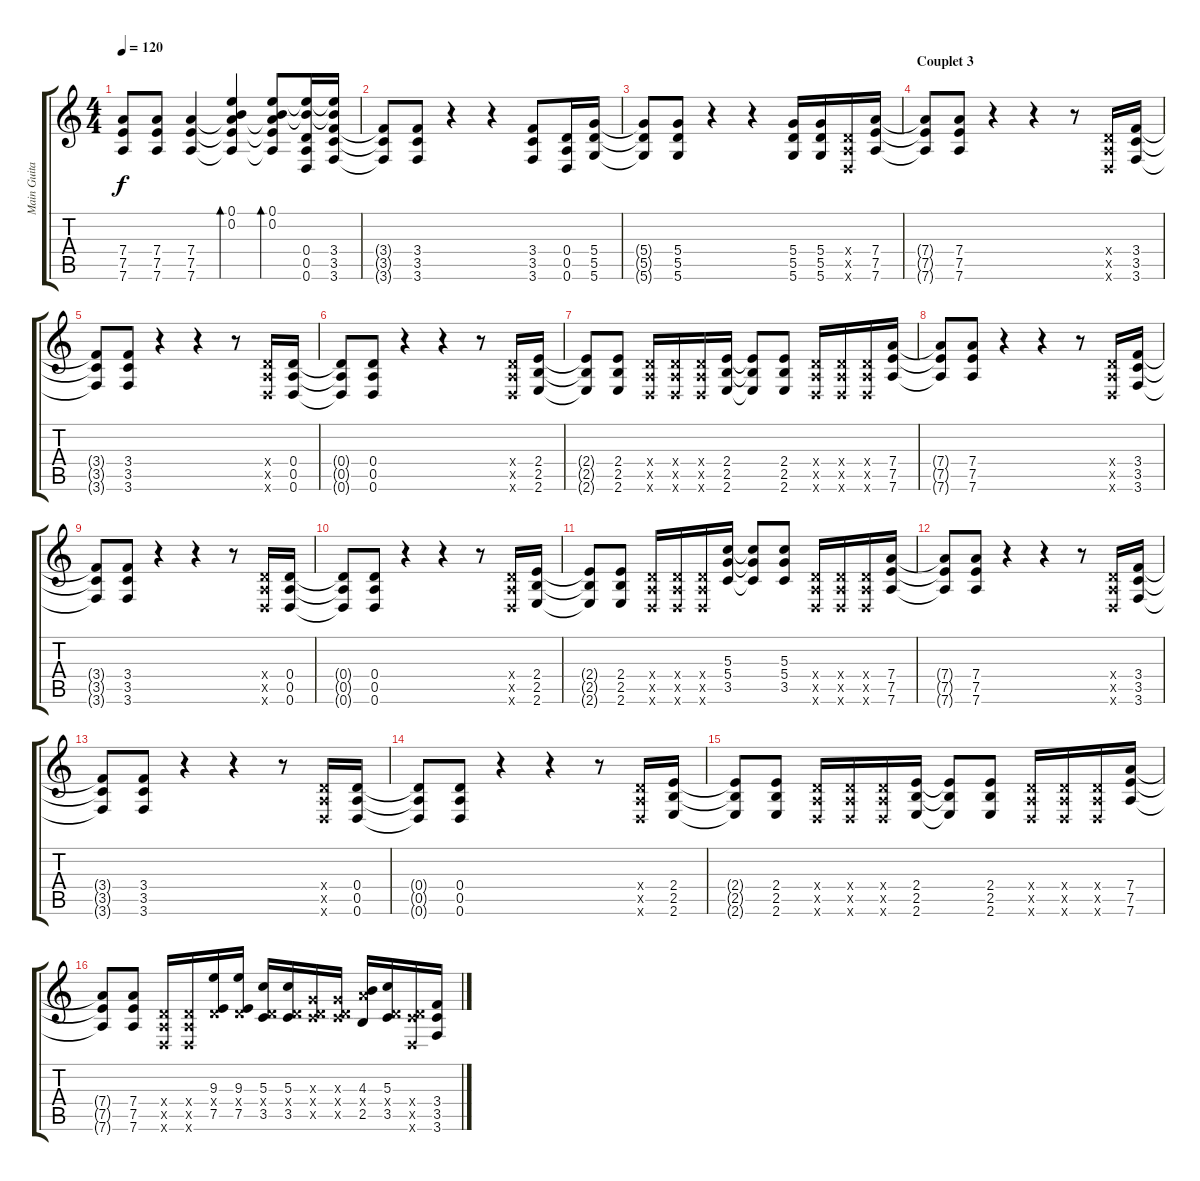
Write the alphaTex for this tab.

\track ("Main Guitar" "Main Guita") {instrument distortionguitar}
\staff {score tabs}
\tuning (E4 B3 G3 D3 A2 D2) {hide}
\ts (4 4)
\tempo 120
\clef g2
\ks c
(7.4 7.5 7.6).8{dy f} (7.4 7.5 7.6).8 (7.4 7.5 7.6).4 (0.1 0.2 7.4{t} 7.5{t} 7.6{t}).4{bd 240} (0.1 0.2 7.4{t} 7.5{t} 7.6{t}).8{bd 480} (0.1{t} 0.2{t} 0.4 0.5 0.6).16 (0.1{t} 0.2{t} 3.4 3.5 3.6).16 |
(3.4{t} 3.5{t} 3.6{t}).8 (3.4 3.5 3.6).8 r.4 r.4 (3.4 3.5 3.6).8 (0.4 0.5 0.6).16 (5.4 5.5 5.6).16 |
(5.4{t} 5.5{t} 5.6{t}).8 (5.4 5.5 5.6).8 r.4 r.4 (5.4 5.5 5.6).16 (5.4 5.5 5.6).16 (0.4{x} 0.5{x} 0.6{x}).16 (7.4 7.5 7.6).16 |
\section ("" "Couplet 3")
(7.4{t} 7.5{t} 7.6{t}).8 (7.4 7.5 7.6).8 r.4 r.4 r.8 (0.4{x} 0.5{x} 0.6{x}).16 (3.4 3.5 3.6).16 |
(3.4{t} 3.5{t} 3.6{t}).8 (3.4 3.5 3.6).8 r.4 r.4 r.8 (0.4{x} 0.5{x} 0.6{x}).16 (0.4 0.5 0.6).16 |
(0.4{t} 0.5{t} 0.6{t}).8 (0.4 0.5 0.6).8 r.4 r.4 r.8 (0.4{x} 0.5{x} 0.6{x}).16 (2.4 2.5 2.6).16 |
(2.4{t} 2.5{t} 2.6{t}).8 (2.4 2.5 2.6).8 (0.4{x} 0.5{x} 0.6{x}).16 (0.4{x} 0.5{x} 0.6{x}).16 (0.4{x} 0.5{x} 0.6{x}).16 (2.4 2.5 2.6).16 (2.4{t} 2.5{t} 2.6{t}).8 (2.4 2.5 2.6).8 (0.4{x} 0.5{x} 0.6{x}).16 (0.4{x} 0.5{x} 0.6{x}).16 (0.4{x} 0.5{x} 0.6{x}).16 (7.4 7.5 7.6).16 |
(7.4{t} 7.5{t} 7.6{t}).8 (7.4 7.5 7.6).8 r.4 r.4 r.8 (0.4{x} 0.5{x} 0.6{x}).16 (3.4 3.5 3.6).16 |
(3.4{t} 3.5{t} 3.6{t}).8 (3.4 3.5 3.6).8 r.4 r.4 r.8 (0.4{x} 0.5{x} 0.6{x}).16 (0.4 0.5 0.6).16 |
(0.4{t} 0.5{t} 0.6{t}).8 (0.4 0.5 0.6).8 r.4 r.4 r.8 (0.4{x} 0.5{x} 0.6{x}).16 (2.4 2.5 2.6).16 |
(2.4{t} 2.5{t} 2.6{t}).8 (2.4 2.5 2.6).8 (0.4{x} 0.5{x} 0.6{x}).16 (0.4{x} 0.5{x} 0.6{x}).16 (0.4{x} 0.5{x} 0.6{x}).16 (5.3 5.4 3.5).16 (5.3{t} 5.4{t} 3.5{t}).8 (5.3 5.4 3.5).8 (0.4{x} 0.5{x} 0.6{x}).16 (0.4{x} 0.5{x} 0.6{x}).16 (0.4{x} 0.5{x} 0.6{x}).16 (7.4 7.5 7.6).16 |
(7.4{t} 7.5{t} 7.6{t}).8 (7.4 7.5 7.6).8 r.4 r.4 r.8 (0.4{x} 0.5{x} 0.6{x}).16 (3.4 3.5 3.6).16 |
(3.4{t} 3.5{t} 3.6{t}).8 (3.4 3.5 3.6).8 r.4 r.4 r.8 (0.4{x} 0.5{x} 0.6{x}).16 (0.4 0.5 0.6).16 |
(0.4{t} 0.5{t} 0.6{t}).8 (0.4 0.5 0.6).8 r.4 r.4 r.8 (0.4{x} 0.5{x} 0.6{x}).16 (2.4 2.5 2.6).16 |
(2.4{t} 2.5{t} 2.6{t}).8 (2.4 2.5 2.6).8 (0.4{x} 0.5{x} 0.6{x}).16 (0.4{x} 0.5{x} 0.6{x}).16 (0.4{x} 0.5{x} 0.6{x}).16 (2.4 2.5 2.6).16 (2.4{t} 2.5{t} 2.6{t}).8 (2.4 2.5 2.6).8 (0.4{x} 0.5{x} 0.6{x}).16 (0.4{x} 0.5{x} 0.6{x}).16 (0.4{x} 0.5{x} 0.6{x}).16 (7.4 7.5 7.6).16 |
(7.4{t} 7.5{t} 7.6{t}).8 (7.4 7.5 7.6).8 (0.4{x} 0.5{x} 0.6{x}).16 (0.4{x} 0.5{x} 0.6{x}).16 (9.3 0.4{x} 7.5).16 (9.3 0.4{x} 7.5).16 (5.3 0.4{x} 3.5).16 (5.3 0.4{x} 3.5).16 (0.3{x} 0.4{x} 3.5{x}).16 (0.3{x} 0.4{x} 3.5{x}).16 (4.3 7.4{x} 2.5).16 (5.3 0.4{x} 3.5).16 (0.4{x} 3.5{x} 0.6{x}).16 (3.4 3.5 3.6).16
